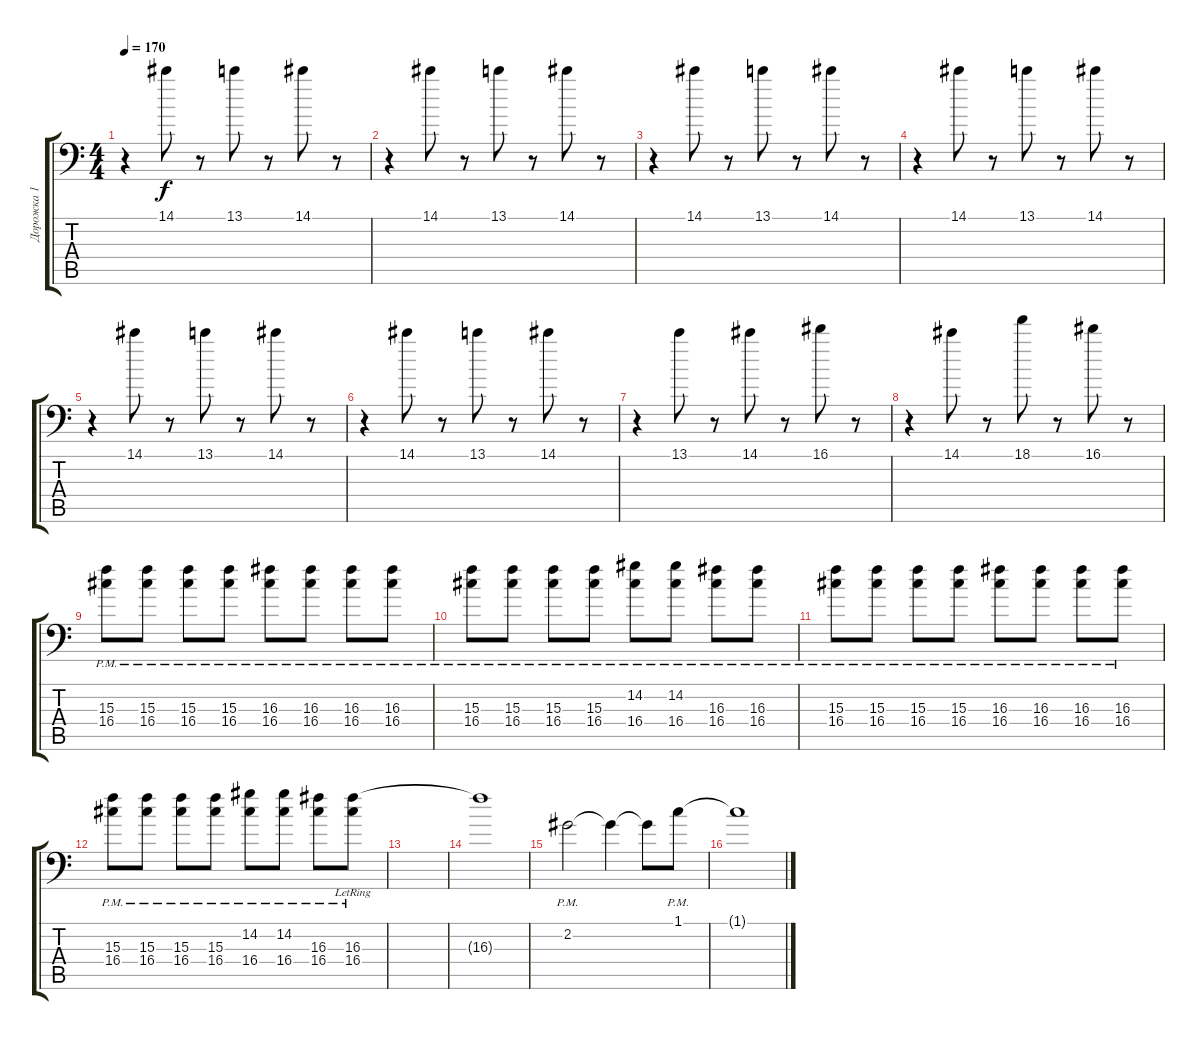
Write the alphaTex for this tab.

\track ("Дорожка 1" "Дорожка 1") {instrument distortionguitar}
\staff {score tabs}
\tuning (B3 Gb3 D3 A2 E2 A1) {hide}
\ts (4 4)
\tempo 170
\clef f4
\ks c
r.4{dy f} 14.1.8 r.8 13.1.8 r.8 14.1.8 r.8 |
r.4 14.1.8 r.8 13.1.8 r.8 14.1.8 r.8 |
r.4 14.1.8 r.8 13.1.8 r.8 14.1.8 r.8 |
r.4 14.1.8 r.8 13.1.8 r.8 14.1.8 r.8 |
r.4 14.1.8 r.8 13.1.8 r.8 14.1.8 r.8 |
r.4 14.1.8 r.8 13.1.8 r.8 14.1.8 r.8 |
r.4 13.1.8 r.8 14.1.8 r.8 16.1.8 r.8 |
r.4 14.1.8 r.8 18.1.8 r.8 16.1.8 r.8 |
(15.3{pm} 16.4{pm}).8 (15.3{pm} 16.4{pm}).8 (15.3{pm} 16.4{pm}).8 (15.3{pm} 16.4{pm}).8 (16.3{pm} 16.4{pm}).8 (16.3{pm} 16.4{pm}).8 (16.3{pm} 16.4{pm}).8 (16.3{pm} 16.4{pm}).8 |
(15.3{pm} 16.4{pm}).8 (15.3{pm} 16.4{pm}).8 (15.3{pm} 16.4{pm}).8 (15.3{pm} 16.4{pm}).8 (14.2{pm} 16.4{pm}).8 (14.2{pm} 16.4{pm}).8 (16.3{pm} 16.4{pm}).8 (16.3{pm} 16.4{pm}).8 |
(15.3{pm} 16.4{pm}).8 (15.3{pm} 16.4{pm}).8 (15.3{pm} 16.4{pm}).8 (15.3{pm} 16.4{pm}).8 (16.3{pm} 16.4{pm}).8 (16.3{pm} 16.4{pm}).8 (16.3{pm} 16.4{pm}).8 (16.3{pm} 16.4{pm}).8 |
(15.3{pm} 16.4{pm}).8 (15.3{pm} 16.4{pm}).8 (15.3{pm} 16.4{pm}).8 (15.3{pm} 16.4{pm}).8 (14.2{pm} 16.4{pm}).8 (14.2{pm} 16.4{pm}).8 (16.3{pm} 16.4{pm}).8 (16.3{pm} 16.4{pm lr}).8 |
|
16.3{t}.1 |
2.2{pm}.2 2.2{t}.4 2.2{t}.8 1.1{pm}.8 |
1.1{t}.1
